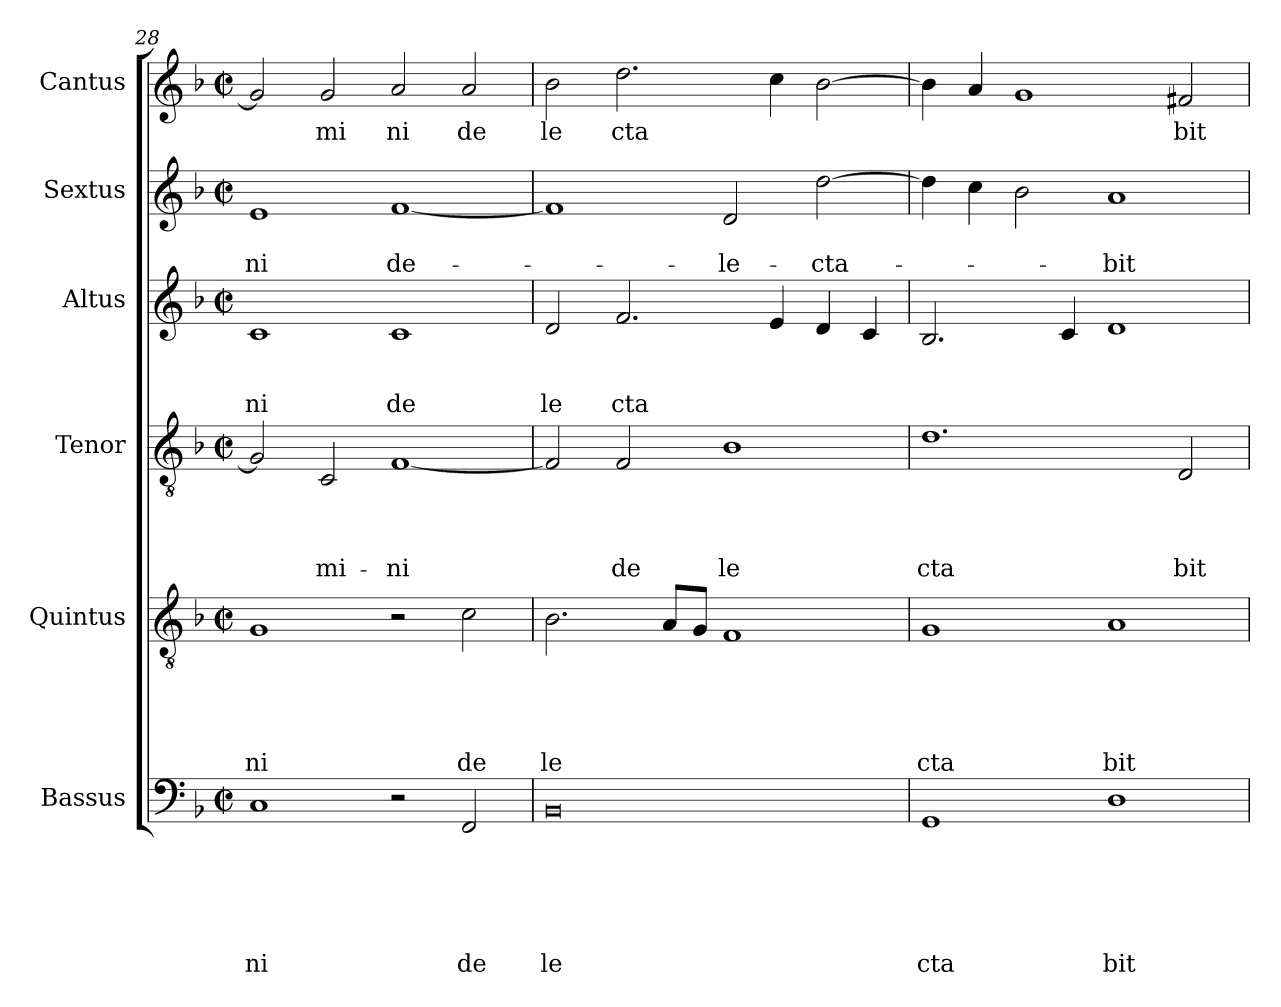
**kern	**text	**text	**text	**text	**text	**text	**kern	**text	**text	**text	**text	**text	**kern	**text	**text	**text	**text	**kern	**text	**text	**text	**kern	**text	**text	**kern	**text
*part6	*part6	*part6	*part6	*part6	*part6	*part6	*part5	*part5	*part5	*part5	*part5	*part5	*part4	*part4	*part4	*part4	*part4	*part3	*part3	*part3	*part3	*part2	*part2	*part2	*part1	*part1
*staff6	*staff6	*staff6	*staff6	*staff6	*staff6	*staff6	*staff5	*staff5	*staff5	*staff5	*staff5	*staff5	*staff4	*staff4	*staff4	*staff4	*staff4	*staff3	*staff3	*staff3	*staff3	*staff2	*staff2	*staff2	*staff1	*staff1
*I"Bassus	*	*	*	*	*	*	*I"Quintus	*	*	*	*	*	*I"Tenor	*	*	*	*	*I"Altus	*	*	*	*I"Sextus	*	*	*I"Cantus	*
*clefF4	*	*	*	*	*	*	*clefGv2	*	*	*	*	*	*clefGv2	*	*	*	*	*clefG2	*	*	*	*clefG2	*	*	*clefG2	*
*k[b-]	*	*	*	*	*	*	*k[b-]	*	*	*	*	*	*k[b-]	*	*	*	*	*k[b-]	*	*	*	*k[b-]	*	*	*k[b-]	*
*F:	*	*	*	*	*	*	*F:	*	*	*	*	*	*F:	*	*	*	*	*F:	*	*	*	*F:	*	*	*F:	*
*M2/2	*	*	*	*	*	*	*M2/2	*	*	*	*	*	*M2/2	*	*	*	*	*M2/2	*	*	*	*M2/2	*	*	*M2/2	*
*met(c|)	*	*	*	*	*	*	*met(c|)	*	*	*	*	*	*met(c|)	*	*	*	*	*met(c|)	*	*	*	*met(c|)	*	*	*met(c|)	*
=28	=28	=28	=28	=28	=28	=28	=28	=28	=28	=28	=28	=28	=28	=28	=28	=28	=28	=28	=28	=28	=28	=28	=28	=28	=28	=28
!	!	!	!	!	!	!LO:LY:b	!	!	!	!	!	!LO:LY:b	!	!	!	!	!	!	!	!	!LO:LY:b	!	!	!LO:LY:b	!	!
1C	.	.	.	.	.	ni	1G	.	.	.	.	ni	2G/]	.	.	.	.	1c	.	.	ni	1e	.	-ni	2g/]	.
!	!	!	!	!	!	!	!	!	!	!	!	!	!	!	!	!	!LO:LY:b	!	!	!	!	!	!	!	!	!LO:LY:b
.	.	.	.	.	.	.	.	.	.	.	.	.	2C/	.	.	.	-mi-	.	.	.	.	.	.	.	2g/	mi
!	!	!	!	!	!	!	!	!	!	!	!	!	!	!	!	!	!LO:LY:b	!	!	!	!LO:LY:b	!	!	!LO:LY:b	!	!LO:LY:b
2r	.	.	.	.	.	.	2r	.	.	.	.	.	[<1F	.	.	.	-ni	1c	.	.	de	[<1f	.	de-	2a/	ni
!	!	!	!	!	!	!LO:LY:b	!	!	!	!	!	!LO:LY:b	!	!	!	!	!	!	!	!	!	!	!	!	!	!LO:LY:b
2FF/	.	.	.	.	.	de	2c\	.	.	.	.	de	.	.	.	.	.	.	.	.	.	.	.	.	2a/	de
!!LO:PB:g=z
=29	=29	=29	=29	=29	=29	=29	=29	=29	=29	=29	=29	=29	=29	=29	=29	=29	=29	=29	=29	=29	=29	=29	=29	=29	=29	=29
!	!	!	!	!	!	!LO:LY:b	!	!	!	!	!	!LO:LY:b	!	!	!	!	!	!	!	!	!LO:LY:b	!	!	!	!	!LO:LY:b
0BB-	.	.	.	.	.	le	2.B-\	.	.	.	.	le	2F/]	.	.	.	.	2d/	.	.	le	1f]	.	.	2b-\	le
!	!	!	!	!	!	!	!	!	!	!	!	!	!	!	!	!	!LO:LY:b	!	!	!	!LO:LY:b	!	!	!	!	!LO:LY:b
.	.	.	.	.	.	.	.	.	.	.	.	.	2F/	.	.	.	de	2.f/	.	.	cta	.	.	.	2.dd\	cta
.	.	.	.	.	.	.	8A/L	.	.	.	.	.	.	.	.	.	.	.	.	.	.	.	.	.	.	.
.	.	.	.	.	.	.	8G/J	.	.	.	.	.	.	.	.	.	.	.	.	.	.	.	.	.	.	.
!	!	!	!	!	!	!	!	!	!	!	!	!	!	!	!	!	!LO:LY:b	!	!	!	!	!	!	!LO:LY:b	!	!
.	.	.	.	.	.	.	1F	.	.	.	.	.	1B-	.	.	.	le	.	.	.	.	2d/	.	-le-	.	.
.	.	.	.	.	.	.	.	.	.	.	.	.	.	.	.	.	.	4e/	.	.	.	.	.	.	4cc\	.
!	!	!	!	!	!	!	!	!	!	!	!	!	!	!	!	!	!	!	!	!	!	!	!	!LO:LY:b	!	!
.	.	.	.	.	.	.	.	.	.	.	.	.	.	.	.	.	.	4d/	.	.	.	[>2dd\	.	-cta-	[>2b-\	.
.	.	.	.	.	.	.	.	.	.	.	.	.	.	.	.	.	.	4c/	.	.	.	.	.	.	.	.
=30	=30	=30	=30	=30	=30	=30	=30	=30	=30	=30	=30	=30	=30	=30	=30	=30	=30	=30	=30	=30	=30	=30	=30	=30	=30	=30
!	!	!	!	!	!	!LO:LY:b	!	!	!	!	!	!LO:LY:b	!	!	!	!	!LO:LY:b	!	!	!	!	!	!	!	!	!
1GG	.	.	.	.	.	cta	1G	.	.	.	.	cta	1.d	.	.	.	cta	2.B-/	.	.	.	4dd\]	.	.	4b-\]	.
.	.	.	.	.	.	.	.	.	.	.	.	.	.	.	.	.	.	.	.	.	.	4cc\	.	.	4a/	.
.	.	.	.	.	.	.	.	.	.	.	.	.	.	.	.	.	.	.	.	.	.	2b-\	.	.	1g	.
.	.	.	.	.	.	.	.	.	.	.	.	.	.	.	.	.	.	4c/	.	.	.	.	.	.	.	.
!	!	!	!	!	!	!LO:LY:b	!	!	!	!	!	!LO:LY:b	!	!	!	!	!	!	!	!	!	!	!	!LO:LY:b	!	!
1D	.	.	.	.	.	bit	1A	.	.	.	.	bit	.	.	.	.	.	1d	.	.	.	1a	.	-bit	.	.
!	!	!	!	!	!	!	!	!	!	!	!	!	!	!	!	!	!LO:LY:b	!	!	!	!	!	!	!	!	!LO:LY:b
.	.	.	.	.	.	.	.	.	.	.	.	.	2D/	.	.	.	bit	.	.	.	.	.	.	.	2f#X/	bit
=	=	=	=	=	=	=	=	=	=	=	=	=	=	=	=	=	=	=	=	=	=	=	=	=	=	=
*-	*-	*-	*-	*-	*-	*-	*-	*-	*-	*-	*-	*-	*-	*-	*-	*-	*-	*-	*-	*-	*-	*-	*-	*-	*-	*-
